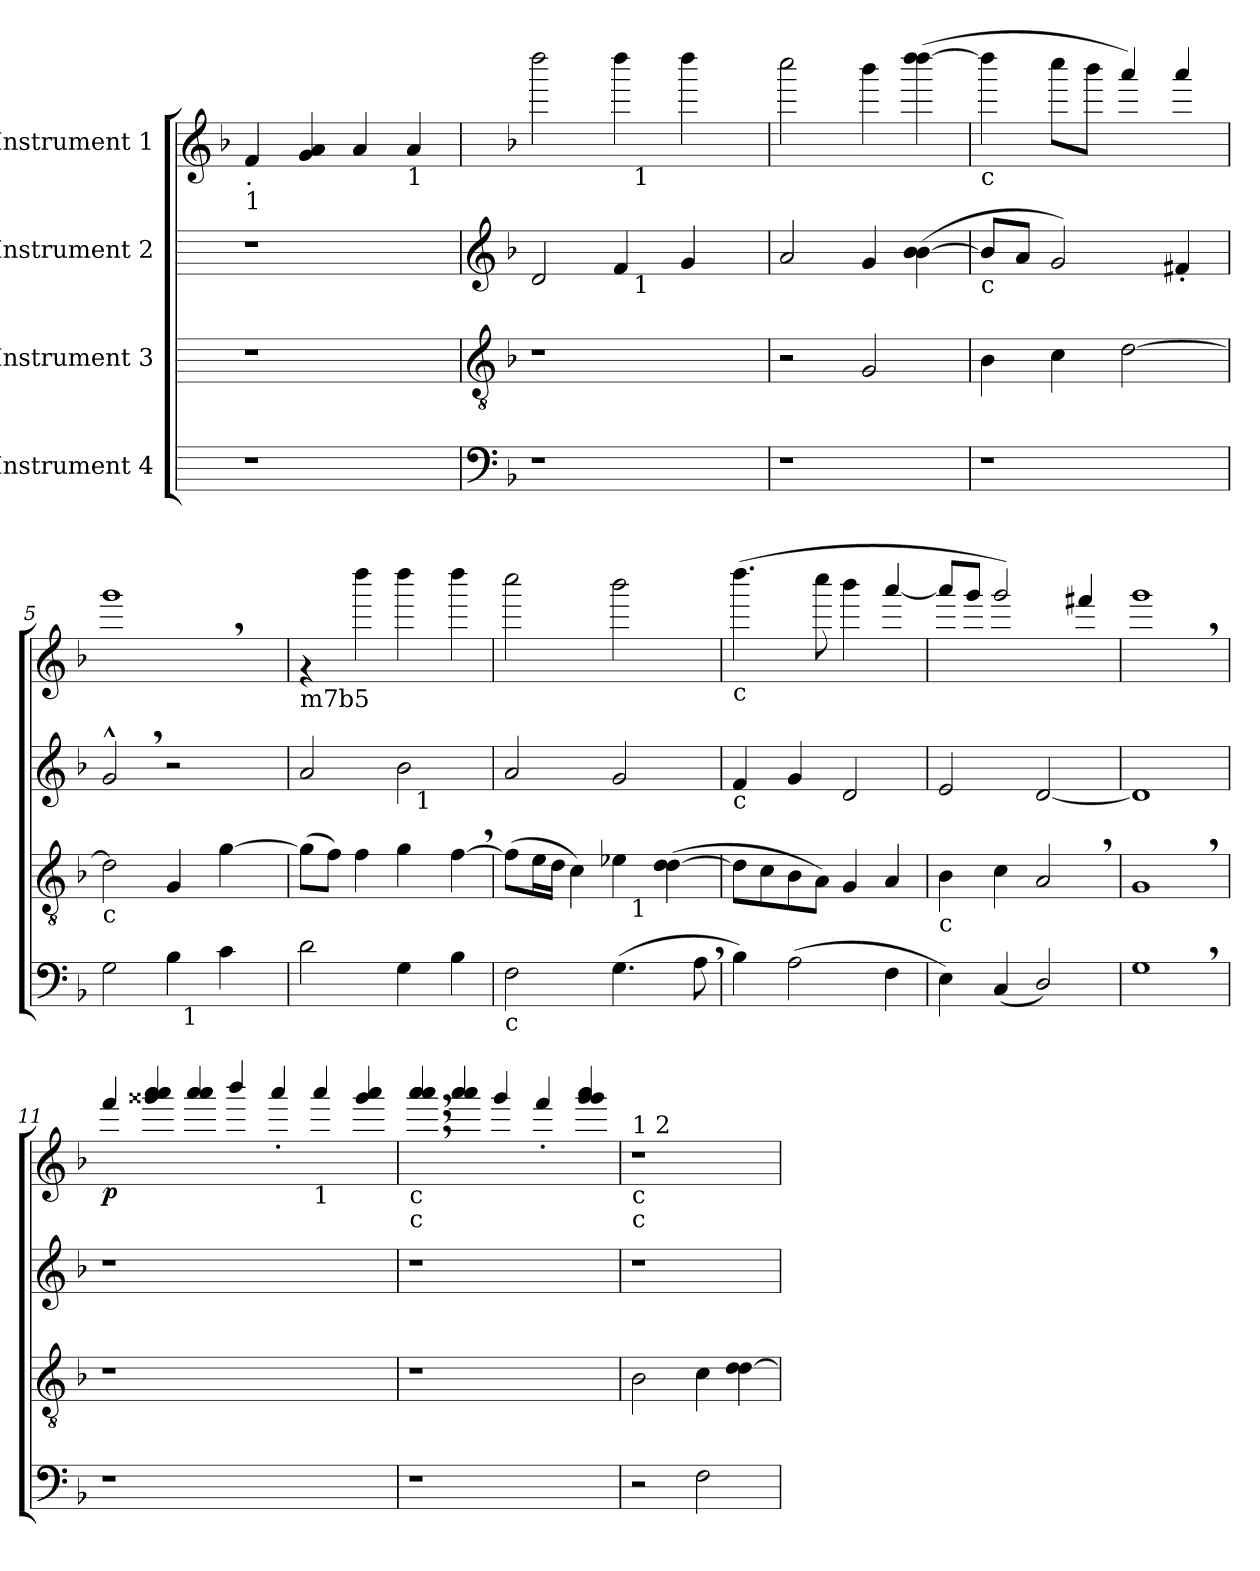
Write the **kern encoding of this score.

**kern	**kern	**kern	**kern	**dynam
*part4	*part3	*part2	*part1	*part1
*staff4	*staff3	*staff2	*staff1	*staff1
*I"Instrument 4	*I"Instrument 3	*I"Instrument 2	*I"Instrument 1	*
!!LO:PB:g=z
*stria5	*stria5	*stria5	*stria5	*
*	*	*	*clefG2	*
*k[]	*k[]	*k[]	*k[b-]	*
*C:	*C:	*C:	*F:	*
=1	=1	=1	=1	=1
!	!	!	!LO:TX:b:t=.	!
!	!	!	!LO:TX:b:t=1	!
!	!	!	!	!LO:DY:a
!	!	!	!	!LO:DY:n=1:a
1r	1r	1r	4f/	mf p
.	.	.	(<4g/ 4a/	.
.	.	.	4a/	.
!	!	!	!LO:TX:b:t=1	!
.	.	.	4a/	.
!!LO:LB:g=z
=2	=2	=2	=2	=2
*clefF4	*clefGv2	*clefG2	*	*
*k[b-]	*k[b-]	*k[b-]	*	*
*F:	*F:	*F:	*	*
!	!	!	!LO:TX:b:t=c	!
*	*	*^	*^	*
1r	1r	2d/	2ryy	2dddd\	2ryy	.
.	.	4f/	32.ryy	4dddd\	32.ryy	.
!	!	!	!	!	!LO:TX:b:t=1	!
!	!	!	!LO:TX:b:t=1	!	!	!
.	.	.	4ryy	.	4ryy	.
.	.	4g/	.	4dddd\	.	.
.	.	.	8ryy	.	8ryy	.
.	.	.	16ryy	.	16ryy	.
.	.	.	64ryy	.	64ryy	.
*	*	*v	*v	*	*	*
*	*	*	*v	*v	*
=3	=3	=3	=3	=3
1r	2r	2a/	2cccc\	.
.	2G/	4g/	4bbb-\	.
.	.	(>4b-\ [>4b-\	(>4dddd\ [>4dddd\	.
=4	=4	=4	=4	=4
!	!	!	!LO:TX:b:t=c	!
!	!	!LO:TX:b:t=c	!	!
1r	4B-\	8b-/L]	4dddd\]	.
.	.	8a/J	.	.
.	4c\	2g/)	8cccc\L	.
.	.	.	8bbb-\J	.
.	[>2d\	.	4aaa/)	.
.	.	4f#X'>/	4aaa/	.
=5	=5	=5	=5	=5
!	!LO:TX:b:t=c	!	!	!
*^	*	*	*	*
2G\	2ryy	2d\]	2g^^<,</	1ggg,<	.
4B-\	32.ryy	4G/	2r	.	.
!	!LO:TX:b:t=1	!	!	!	!
.	4ryy	.	.	.	.
4c\	.	[<4g\	.	.	.
.	8ryy	.	.	.	.
.	16ryy	.	.	.	.
.	64ryy	.	.	.	.
!!LO:LB:g=z
=6	=6	=6	=6	=6	=6
!	!	!	!	!LO:TX:b:t=m7b5	!
*v	*v	*	*^	*	*
2d\	(>8g\L]	2a/	2ryy	4rf	.
.	8f\J)	.	.	.	.
.	4f\	.	.	4dddd\	.
4G\	4g\	2b-\	16ryy	4dddd\	.
!	!	!	!LO:TX:b:t=1	!	!
.	.	.	4..ryy	.	.
4B-\	[>4f,<\	.	.	4dddd\	.
=7	=7	=7	=7	=7	=7
!LO:TX:b:t=c	!	!	!	!	!
*	*^	*v	*v	*	*
2F\	(>8f\L]	2ryy	2a/	2cccc\	.
.	16e\	.	.	.	.
.	16d\J	.	.	.	.
.	4c\)	.	.	.	.
(>4.G\	4e-X\	16ryy	2g/	2bbb-\	.
!	!	!LO:TX:b:t=1	!	!	!
.	.	4..ryy	.	.	.
.	(>4d\ [>4d\	.	.	.	.
8A,<\	.	.	.	.	.
=8	=8	=8	=8	=8	=8
!	!	!	!	!LO:TX:b:t=c	!
!	!	!	!LO:TX:b:t=c	!	!
*	*v	*v	*	*	*
4B-\)	8d\L]	4f/	(>4.dddd\	.
.	8c\	.	.	.
(>2A\	8B-\	4g/	.	.
.	8A\J)	.	8cccc\	.
.	4G/	2d/	4bbb-\	.
4F\	4A/	.	[<4aaa/	.
=9	=9	=9	=9	=9
!	!LO:TX:b:t=c	!	!	!
4E\)	4B-\	2e/	8aaa/L]	.
.	.	.	8ggg/J	.
(<4C/	4c\	.	2ggg/)	.
2D/)	2A,>/	[<2d/	.	.
.	.	.	4fff#X/	.
=10	=10	=10	=10	=10
1G,<	1G,<	1d]	1ggg,<	.
!!LO:PB:g=z
=11	=11	=11	=11	=11
!	!	!	!	!LO:DY:b
1r	1r	1r	4fff/	p
.	.	.	4ggg##X/< 4aaa/< 4aaa/<	.
.	.	.	4aaa/ 4aaa/	.
.	.	.	4bbb-/	.
2.ryy	2.ryy	2.ryy	4aaa'</	.
!	!	!	!LO:TX:b:t=1	!
.	.	.	4aaa/	.
.	.	.	4ggg##/ 4aaa/	.
=12	=12	=12	=12	=12
!	!	!	!LO:TX:b:t=c	!
!	!	!	!LO:TX:b:t=c	!
1r	1r	1r	4aaa/,< 4aaa/,< 4aaa/,<	.
.	.	.	4aaa/ 4aaa/	.
.	.	.	4ggg/	.
.	.	.	4fff'</	.
4ryy	4ryy	4ryy	(<4aaa/ 4ggg/ 4ggg/	.
!!LO:LB:g=z
=13	=13	=13	=13	=13
!	!	!	!LO:TX:a:t=1 2	!
!	!	!	!LO:TX:b:t=c	!
!	!	!	!LO:TX:b:t=c	!
2r	2B-\	1r	1r	.
2F\	4c\	.	.	.
.	4d\ [>4d\	.	.	.
=	=	=	=	=
*-	*-	*-	*-	*-
